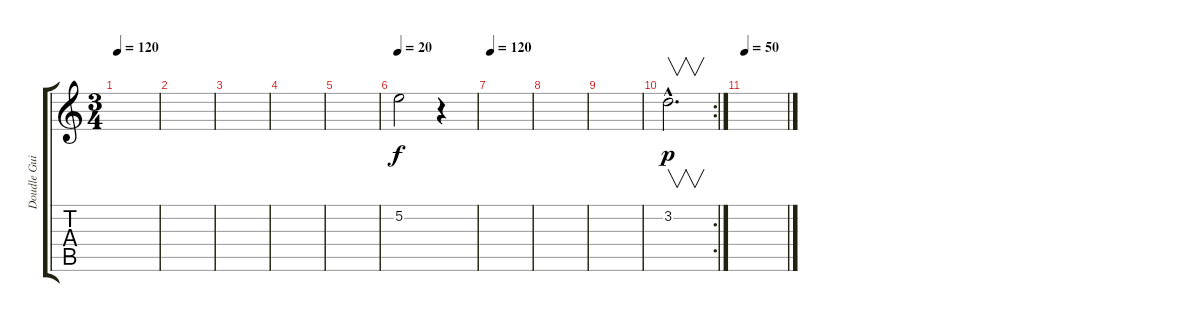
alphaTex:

\track ("Doudle Guitar" "Doudle Gui") {instrument guitarharmonics}
\staff {score tabs}
\tuning (E4 B3 G3 D3 A2 E2) {hide}
\ts (3 4)
\tempo 120
\clef g2
\ks c
|
|
|
|
|
\tempo 20
5.2.2 r.4 |
\tempo 120
|
|
|
\rc 2
3.2{hac}.2{v d dy p} |
\tempo 50
